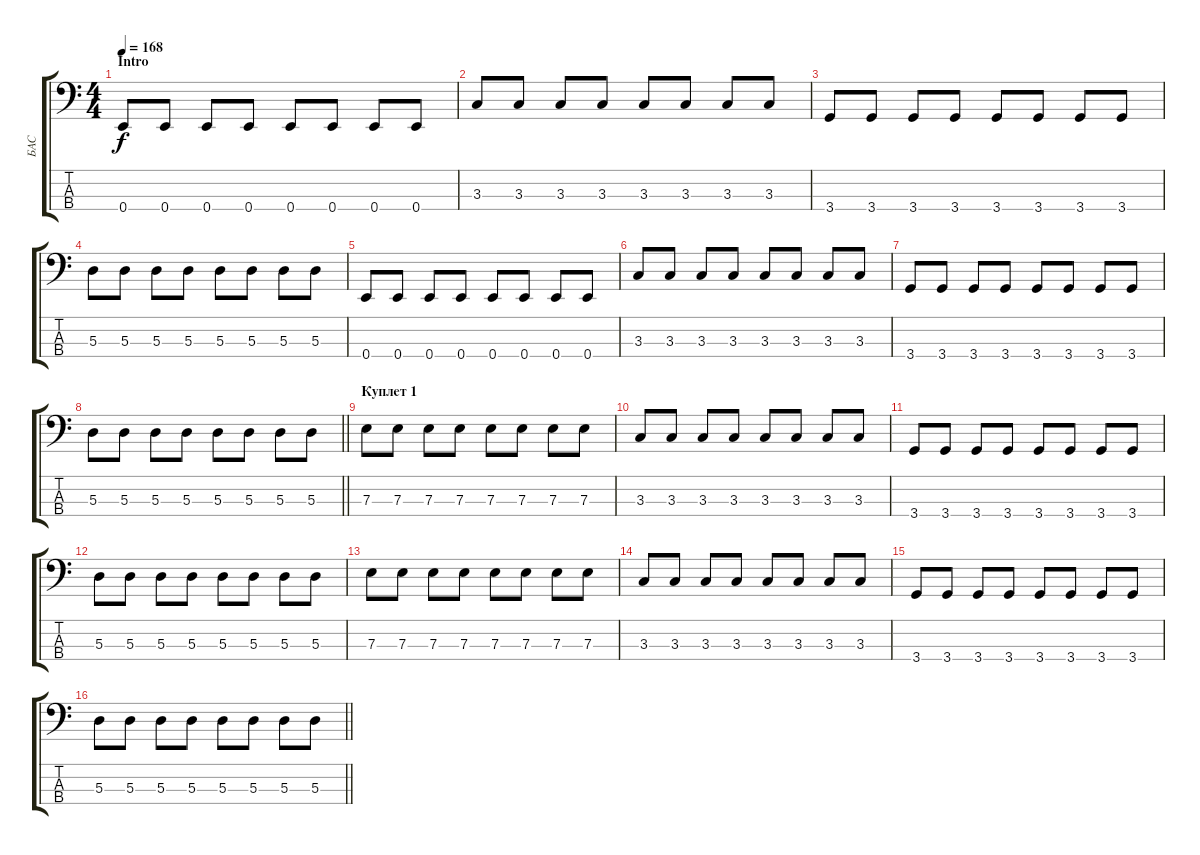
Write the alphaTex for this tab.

\track ("БАС" "БАС") {instrument slapbass2}
\staff {score tabs}
\tuning (G2 D2 A1 E1) {hide}
\ts (4 4)
\section ("" "Intro")
\tempo 168
\clef f4
\ks c
0.4.8{dy f instrument slapbass2} 0.4.8 0.4.8 0.4.8 0.4.8 0.4.8 0.4.8 0.4.8 |
3.3.8 3.3.8 3.3.8 3.3.8 3.3.8 3.3.8 3.3.8 3.3.8 |
3.4.8 3.4.8 3.4.8 3.4.8 3.4.8 3.4.8 3.4.8 3.4.8 |
5.3.8 5.3.8 5.3.8 5.3.8 5.3.8 5.3.8 5.3.8 5.3.8 |
0.4.8 0.4.8 0.4.8 0.4.8 0.4.8 0.4.8 0.4.8 0.4.8 |
3.3.8 3.3.8 3.3.8 3.3.8 3.3.8 3.3.8 3.3.8 3.3.8 |
3.4.8 3.4.8 3.4.8 3.4.8 3.4.8 3.4.8 3.4.8 3.4.8 |
\barLineRight lightlight
5.3.8 5.3.8 5.3.8 5.3.8 5.3.8 5.3.8 5.3.8 5.3.8 |
\section ("" "Куплет 1")
7.3.8 7.3.8 7.3.8 7.3.8 7.3.8 7.3.8 7.3.8 7.3.8 |
3.3.8 3.3.8 3.3.8 3.3.8 3.3.8 3.3.8 3.3.8 3.3.8 |
3.4.8 3.4.8 3.4.8 3.4.8 3.4.8 3.4.8 3.4.8 3.4.8 |
5.3.8 5.3.8 5.3.8 5.3.8 5.3.8 5.3.8 5.3.8 5.3.8 |
7.3.8 7.3.8 7.3.8 7.3.8 7.3.8 7.3.8 7.3.8 7.3.8 |
3.3.8 3.3.8 3.3.8 3.3.8 3.3.8 3.3.8 3.3.8 3.3.8 |
3.4.8 3.4.8 3.4.8 3.4.8 3.4.8 3.4.8 3.4.8 3.4.8 |
\barLineRight lightlight
5.3.8 5.3.8 5.3.8 5.3.8 5.3.8 5.3.8 5.3.8 5.3.8
